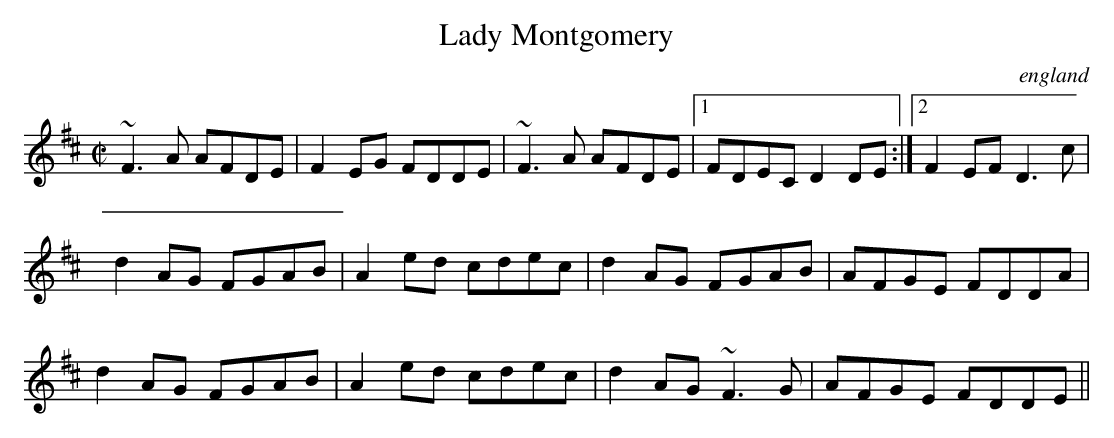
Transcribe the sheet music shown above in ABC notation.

X:1
T:Lady Montgomery
O:england
M:C|
L:1/8
K:D
~F3A AFDE|F2EG FDDE|~F3A AFDE|1 FDEC D2DE:|2 F2EF D3c|
d2AG FGAB|A2ed cdec|d2AG FGAB|AFGE FDDA|
d2AG FGAB|A2ed cdec|d2AG ~F3G|AFGE FDDE||
